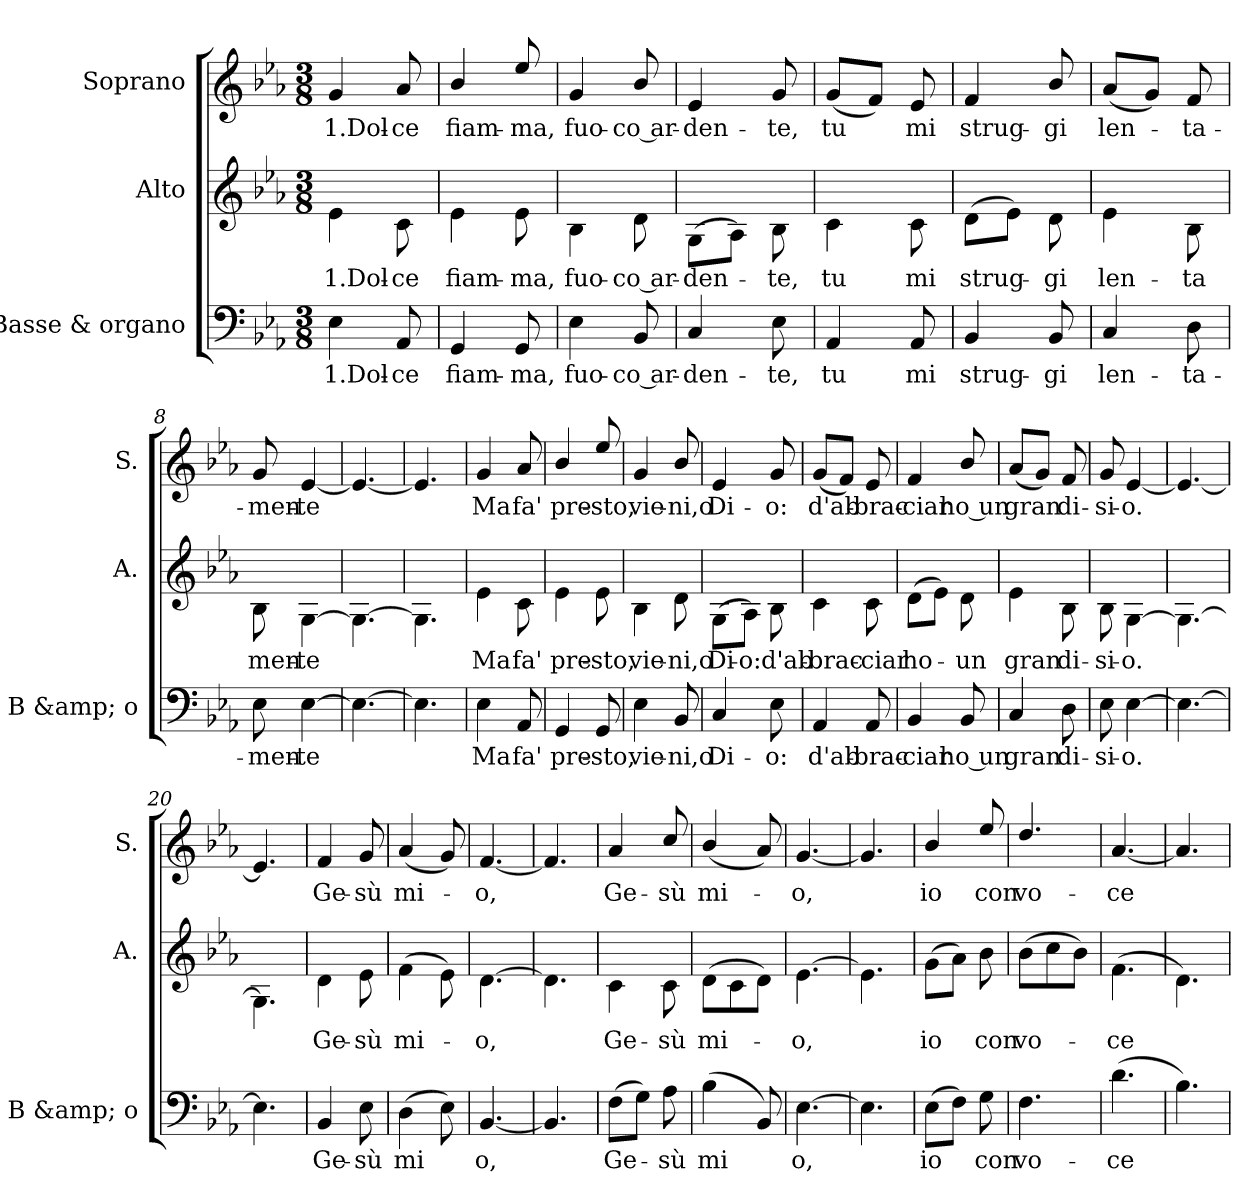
**kern	**text	**kern	**text	**kern	**text
*part3	*part3	*part2	*part2	*part1	*part1
*staff3	*staff3	*staff2	*staff2	*staff1	*staff1
*I"Basse &amp; organo	*	*I"Alto	*	*I"Soprano	*
*I'B &amp; o	*	*I'A.	*	*I'S.	*
*clefF4	*	*clefG2	*	*clefG2	*
*k[b-e-a-]	*	*k[b-e-a-]	*	*k[b-e-a-]	*
*E-:	*	*E-:	*	*E-:	*
*M3/8	*	*M3/8	*	*M3/8	*
=1	=1	=1	=1	=1	=1
!	!LO:LY:b	!	!LO:LY:b	!	!LO:LY:b
4E-\	1.Dol-	4e-\	1.Dol-	4g/	1.Dol-
!	!LO:LY:b	!	!LO:LY:b	!	!LO:LY:b
8AA-/	-ce	8c\	-ce	8a-/	-ce
=2	=2	=2	=2	=2	=2
!	!LO:LY:b	!	!LO:LY:b	!	!LO:LY:b
4GG/	fiam-	4e-\	fiam-	4b-/	fiam-
!	!LO:LY:b	!	!LO:LY:b	!	!LO:LY:b
8GG/	-ma,	8e-\	-ma,	8ee-/	-ma,
=3	=3	=3	=3	=3	=3
!	!LO:LY:b	!	!LO:LY:b	!	!LO:LY:b
4E-\	fuo-	4B-\	fuo-	4g/	fuo-
!	!LO:LY:b	!	!LO:LY:b	!	!LO:LY:b
8BB-/	co ar-	8d\	co ar-	8b-/	co ar-
=4	=4	=4	=4	=4	=4
!	!LO:LY:b	!	!LO:LY:b	!	!LO:LY:b
4C/	-den-	(<8G\L	-den-	4e-/	-den-
.	.	8A-\J)	.	.	.
!	!LO:LY:b	!	!LO:LY:b	!	!LO:LY:b
8E-\	-te,	8B-\	-te,	8g/	-te,
=5	=5	=5	=5	=5	=5
!	!LO:LY:b	!	!LO:LY:b	!	!LO:LY:b
4AA-/	tu	4c\	tu	(8g/L	tu
.	.	.	.	8f/J)	.
!	!LO:LY:b	!	!LO:LY:b	!	!LO:LY:b
8AA-/	mi	8c\	mi	8e-/	mi
=6	=6	=6	=6	=6	=6
!	!LO:LY:b	!	!LO:LY:b	!	!LO:LY:b
4BB-/	strug-	(8d\L	strug-	4f/	strug-
.	.	8e-\J)	.	.	.
!	!LO:LY:b	!	!LO:LY:b	!	!LO:LY:b
8BB-/	-gi	8d\	-gi	8b-/	-gi
!!LO:LB:g=z
=7	=7	=7	=7	=7	=7
!	!LO:LY:b	!	!LO:LY:b	!	!LO:LY:b
4C/	len-	4e-\	len-	(8a-/L	len-
.	.	.	.	8g/J)	.
!	!LO:LY:b	!	!LO:LY:b	!	!LO:LY:b
8D\	-ta-	8B-\	-ta	8f/	-ta-
=8	=8	=8	=8	=8	=8
!	!LO:LY:b	!	!LO:LY:b	!	!LO:LY:b
8E-\	-men-	8B-\	-men-	8g/	-men-
!	!LO:LY:b	!	!LO:LY:b	!	!LO:LY:b
[>4E-\	-te	[<4G\	-te	[>4e-/	-te
=9	=9	=9	=9	=9	=9
4.E-\_	.	4.G\_	.	4.e-/_	.
=10	=10	=10	=10	=10	=10
4.E-\]	.	4.G\]	.	4.e-/]	.
!!LO:LB:g=z
=11	=11	=11	=11	=11	=11
!	!LO:LY:b	!	!LO:LY:b	!	!LO:LY:b
4E-\	Ma	4e-\	Ma	4g/	Ma
!	!LO:LY:b	!	!LO:LY:b	!	!LO:LY:b
8AA-/	fa'	8c\	fa'	8a-/	fa'
=12	=12	=12	=12	=12	=12
!	!LO:LY:b	!	!LO:LY:b	!	!LO:LY:b
4GG/	pre-	4e-\	pre-	4b-/	pre-
!	!LO:LY:b	!	!LO:LY:b	!	!LO:LY:b
8GG/	-sto,	8e-\	-sto,	8ee-/	-sto,
=13	=13	=13	=13	=13	=13
!	!LO:LY:b	!	!LO:LY:b	!	!LO:LY:b
4E-\	vie-	4B-\	vie-	4g/	vie-
!	!LO:LY:b	!	!LO:LY:b	!	!LO:LY:b
8BB-/	ni,o	8d\	ni,o	8b-/	ni,o
=14	=14	=14	=14	=14	=14
!	!LO:LY:b	!	!LO:LY:b	!	!LO:LY:b
4C/	Di-	(<8G\L	Di-	4e-/	Di-
!	!	!	!LO:LY:b	!	!
.	.	8A-\J)	-o:	.	.
!	!LO:LY:b	!	!LO:LY:b	!	!LO:LY:b
8E-\	-o:	8B-\	d'ab-	8g/	-o:
=15	=15	=15	=15	=15	=15
!	!LO:LY:b	!	!LO:LY:b	!	!LO:LY:b
4AA-/	d'ab-	4c\	-brac-	(8g/L	d'ab-
.	.	.	.	8f/J)	.
!	!LO:LY:b	!	!LO:LY:b	!	!LO:LY:b
8AA-/	-brac-	8c\	-ciar	8e-/	-brac-
=16	=16	=16	=16	=16	=16
!	!LO:LY:b	!	!LO:LY:b	!	!LO:LY:b
4BB-/	-ciar	(8d\L	ho-	4f/	-ciar
.	.	8e-\J)	.	.	.
!	!LO:LY:b	!	!LO:LY:b	!	!LO:LY:b
8BB-/	ho un	8d\	-un	8b-/	ho un
=17	=17	=17	=17	=17	=17
!	!LO:LY:b	!	!LO:LY:b	!	!LO:LY:b
4C/	gran	4e-\	gran	(8a-/L	gran
.	.	.	.	8g/J)	.
!	!LO:LY:b	!	!LO:LY:b	!	!LO:LY:b
8D\	di-	8B-\	di-	8f/	-di-
=18	=18	=18	=18	=18	=18
!	!LO:LY:b	!	!LO:LY:b	!	!LO:LY:b
8E-\	-si-	8B-\	-si-	8g/	-si-
!	!LO:LY:b	!	!LO:LY:b	!	!LO:LY:b
[>4E-\	-o.	[<4G\	-o.	[>4e-/	-o.
!!LO:PB:g=z
=19	=19	=19	=19	=19	=19
4.E-\_	.	4.G\_	.	4.e-/_	.
=20	=20	=20	=20	=20	=20
4.E-\]	.	4.G\]	.	4.e-/]	.
=21	=21	=21	=21	=21	=21
!	!LO:LY:b	!	!LO:LY:b	!	!LO:LY:b
4BB-/	Ge-	4d\	Ge-	4f/	Ge-
!	!LO:LY:b	!	!LO:LY:b	!	!LO:LY:b
8E-\	-sù	8e-\	-sù	8g/	-sù
=22	=22	=22	=22	=22	=22
!	!LO:LY:b	!	!LO:LY:b	!	!LO:LY:b
(>4D\	mi	(<4f\	mi-	(>4a-/	mi-
8E-\)	.	8e-\)	.	8g/)	.
=23	=23	=23	=23	=23	=23
!	!LO:LY:b	!	!LO:LY:b	!	!LO:LY:b
[<4.BB-/	-o,	[<4.d\	-o,	[>4.f/	-o,
=24	=24	=24	=24	=24	=24
4.BB-/]	.	4.d\]	.	4.f/]	.
=25	=25	=25	=25	=25	=25
!	!LO:LY:b	!	!LO:LY:b	!	!LO:LY:b
(8F\L	Ge-	4c\	Ge-	4a-/	Ge-
8G\J)	.	.	.	.	.
!	!LO:LY:b	!	!LO:LY:b	!	!LO:LY:b
8A-\	-sù	8c\	-sù	8cc/	-sù
=26	=26	=26	=26	=26	=26
!	!LO:LY:b	!	!LO:LY:b	!	!LO:LY:b
(>4B-\	mi	(8d\L	mi-	(>4b-/	mi-
.	.	8c\	.	.	.
8BB-/)	.	8d\J)	.	8a-/)	.
=27	=27	=27	=27	=27	=27
!	!LO:LY:b	!	!LO:LY:b	!	!LO:LY:b
[>4.E-\	-o,	[<4.e-\	-o,	[>4.g/	-o,
=28	=28	=28	=28	=28	=28
4.E-\]	.	4.e-\]	.	4.g/]	.
!!LO:LB:g=z
=29	=29	=29	=29	=29	=29
!	!LO:LY:b	!	!LO:LY:b	!	!LO:LY:b
(8E-\L	io	(8g\L	io	4b-/	io
8F\J)	.	8a-\J)	.	.	.
!	!LO:LY:b	!	!LO:LY:b	!	!LO:LY:b
8G\	con	8b-\	con	8ee-/	con
=30	=30	=30	=30	=30	=30
!	!LO:LY:b	!	!LO:LY:b	!	!LO:LY:b
4.F\	vo-	(8b-\L	vo-	4.dd/	vo-
.	.	8cc\	.	.	.
.	.	8b-\J)	.	.	.
=31	=31	=31	=31	=31	=31
!	!LO:LY:b	!	!LO:LY:b	!	!LO:LY:b
(>4.d\	-ce	(<4.f\	-ce	[>4.a-/	-ce
=32	=32	=32	=32	=32	=32
4.B-\)	.	4.d\)	.	4.a-/]	.
=	=	=	=	=	=
*-	*-	*-	*-	*-	*-
